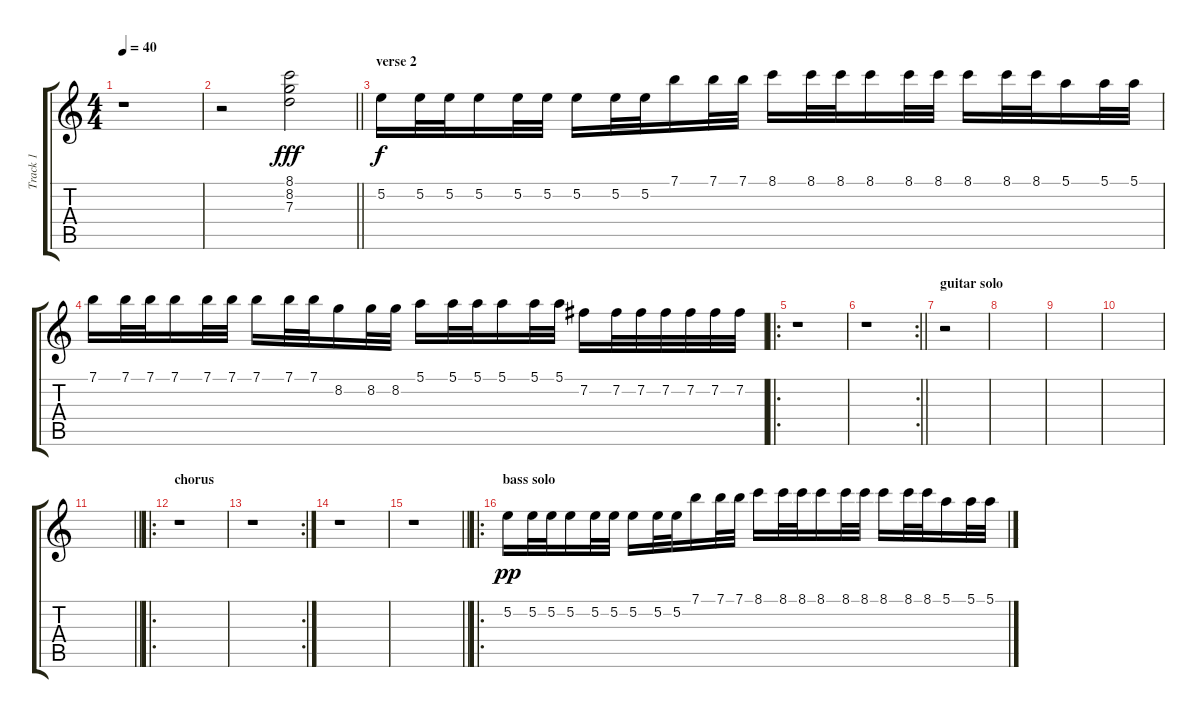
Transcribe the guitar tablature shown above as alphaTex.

\track ("Track 1" "Track 1") {instrument overdrivenguitar}
\staff {score tabs}
\tuning (E4 B3 G3 D3 A2 E2) {hide}
\ts (4 4)
\tempo 40
\clef g2
\ks c
r.1{dy f} |
\barLineRight lightlight
r.2 (8.1 8.2 7.3).2{dy fff} |
\section ("" "verse 2")
5.2.16{dy f} 5.2.32 5.2.32 5.2.16 5.2.32 5.2.32 5.2.16 5.2.32 5.2.32 7.1.16 7.1.32 7.1.32 8.1.16 8.1.32 8.1.32 8.1.16 8.1.32 8.1.32 8.1.16 8.1.32 8.1.32 5.1.16 5.1.32 5.1.32 |
7.1.16 7.1.32 7.1.32 7.1.16 7.1.32 7.1.32 7.1.16 7.1.32 7.1.32 8.2.16 8.2.32 8.2.32 5.1.16 5.1.32 5.1.32 5.1.16 5.1.32 5.1.32 7.2.16 7.2.32 7.2.32 7.2.32 7.2.32 7.2.32 7.2.32 |
\ro
r.1 |
\rc 2
\barLineRight lightlight
r.1 |
\section ("" "guitar solo")
r.2{volume 14} |
|
|
|
\barLineRight lightlight
|
\ro
\section ("" "chorus")
r.1{volume 12} |
\rc 2
r.1 |
r.1 |
\barLineRight lightlight
r.1 |
\ro
\section ("" "bass solo")
5.2.16{dy pp volume 8} 5.2.32 5.2.32 5.2.16 5.2.32 5.2.32 5.2.16 5.2.32 5.2.32 7.1.16 7.1.32 7.1.32 8.1.16 8.1.32 8.1.32 8.1.16 8.1.32 8.1.32 8.1.16 8.1.32 8.1.32 5.1.16 5.1.32 5.1.32
